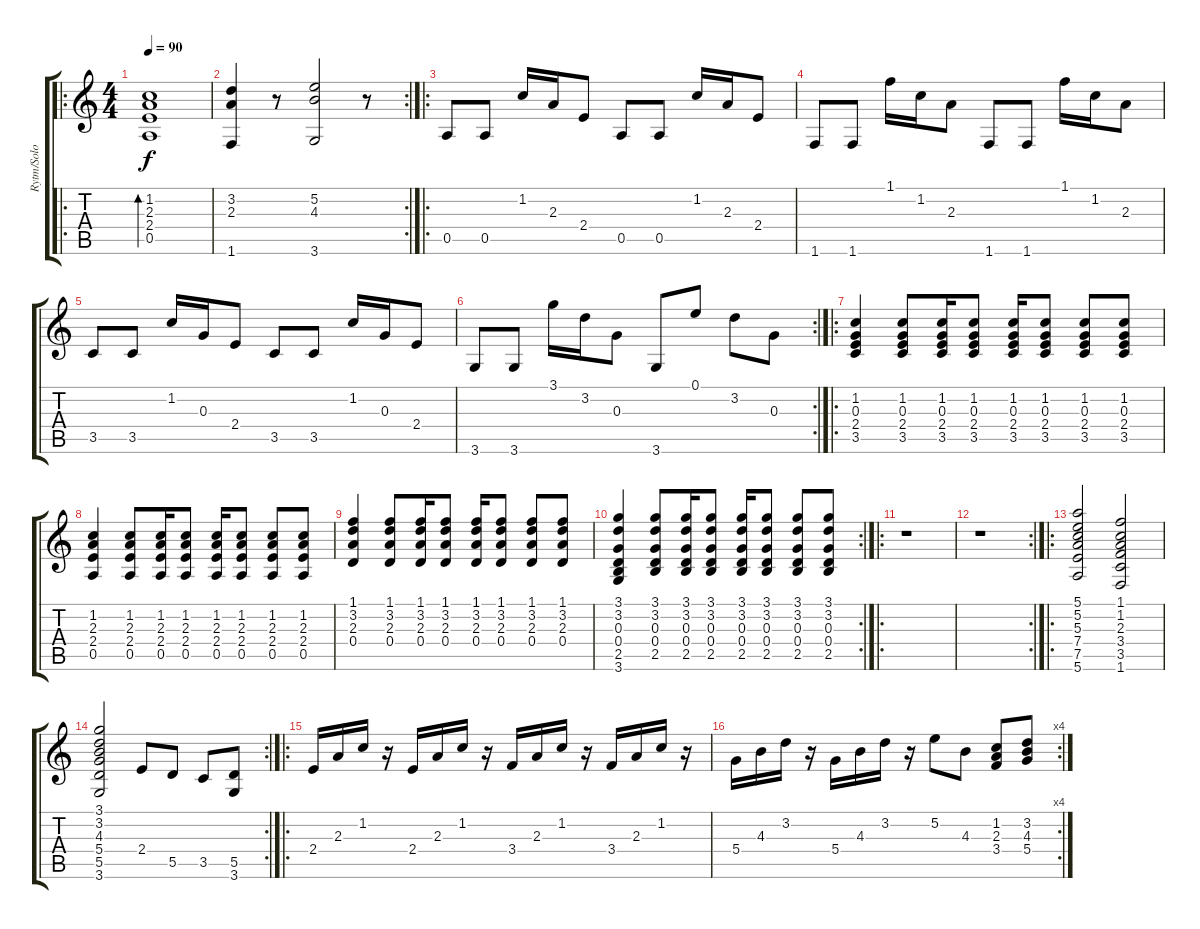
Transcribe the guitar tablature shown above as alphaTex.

\track ("Rytm/Solo " "Rytm/Solo ") {instrument distortionguitar}
\staff {score tabs}
\tuning (E4 B3 G3 D3 A2 E2) {hide}
\ro
\ts (4 4)
\tempo 90
\clef g2
\ks c
(1.2 2.3 2.4 0.5).1{bd 60 dy f instrument electricguitarmuted} |
\rc 2
(3.2 2.3 1.6).4 r.8 (5.2 4.3 3.6).2 r.8 |
\ro
0.5.8{instrument electricguitarclean} 0.5.8 1.2.16 2.3.16 2.4.8 0.5.8 0.5.8 1.2.16 2.3.16 2.4.8 |
1.6.8 1.6.8 1.1.16 1.2.16 2.3.8 1.6.8 1.6.8 1.1.16 1.2.16 2.3.8 |
3.5.8 3.5.8 1.2.16 0.3.16 2.4.8 3.5.8 3.5.8 1.2.16 0.3.16 2.4.8 |
\rc 2
3.6.8 3.6.8 3.1.16 3.2.16 0.3.8 3.6.8 0.1.8 3.2.8 0.3.8 |
\ro
(1.2 0.3 2.4 3.5).4{instrument electricguitarclean} (1.2 0.3 2.4 3.5).8 (1.2 0.3 2.4 3.5).16 (1.2 0.3 2.4 3.5).8 (1.2 0.3 2.4 3.5).16 (1.2 0.3 2.4 3.5).8 (1.2 0.3 2.4 3.5).8 (1.2 0.3 2.4 3.5).8 |
(1.2 2.3 2.4 0.5).4 (1.2 2.3 2.4 0.5).8 (1.2 2.3 2.4 0.5).16 (1.2 2.3 2.4 0.5).8 (1.2 2.3 2.4 0.5).16 (1.2 2.3 2.4 0.5).8 (1.2 2.3 2.4 0.5).8 (1.2 2.3 2.4 0.5).8 |
(1.1 3.2 2.3 0.4).4 (1.1 3.2 2.3 0.4).8 (1.1 3.2 2.3 0.4).16 (1.1 3.2 2.3 0.4).8 (1.1 3.2 2.3 0.4).16 (1.1 3.2 2.3 0.4).8 (1.1 3.2 2.3 0.4).8 (1.1 3.2 2.3 0.4).8 |
\rc 2
(3.1 3.2 0.3 0.4 2.5 3.6).4 (3.1 3.2 0.3 0.4 2.5).8 (3.1 3.2 0.3 0.4 2.5).16 (3.1 3.2 0.3 0.4 2.5).8 (3.1 3.2 0.3 0.4 2.5).16 (3.1 3.2 0.3 0.4 2.5).8 (3.1 3.2 0.3 0.4 2.5).8 (3.1 3.2 0.3 0.4 2.5).8 |
\ro
r.1 |
\rc 2
r.1 |
\ro
(5.1 5.2 5.3 7.4 7.5 5.6).2{instrument electricguitarclean} (1.1 1.2 2.3 3.4 3.5 1.6).2 |
\rc 2
(3.1 3.2 4.3 5.4 5.5 3.6).2 2.4.8 5.5.8 3.5.8 (5.5 3.6).8 |
\ro
2.4.16{instrument distortionguitar} 2.3.16 1.2.16 r.16 2.4.16 2.3.16 1.2.16 r.16 3.4.16 2.3.16 1.2.16 r.16 3.4.16 2.3.16 1.2.16 r.16 |
\rc 4
5.4.16 4.3.16 3.2.16 r.16 5.4.16 4.3.16 3.2.16 r.16 5.2.8 4.3.8 (1.2 2.3 3.4).8 (3.2 4.3 5.4).8
